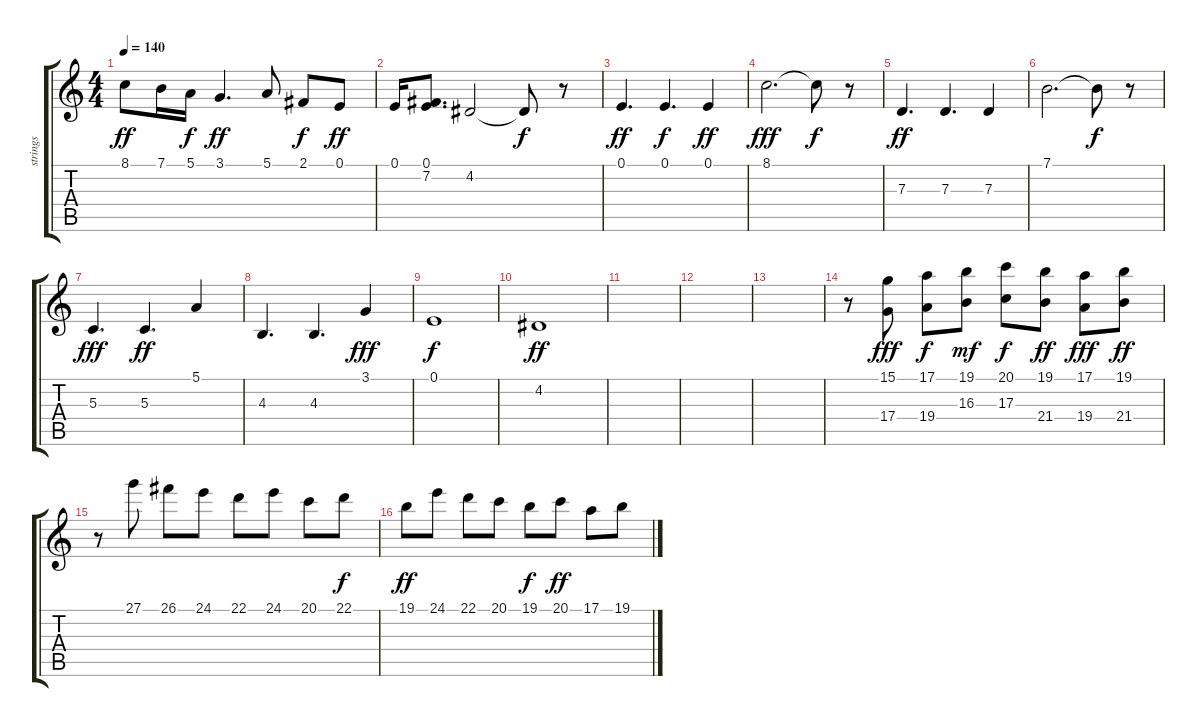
\track ("strings" "strings") {instrument stringensemble1}
\staff {score tabs}
\tuning (E4 B3 G3 D3 A2 E2) {hide}
\ts (4 4)
\tempo 140
\clef g2
\ks c
8.1.8{dy ff} 7.1.16 5.1.16{dy f} 3.1.4{d dy ff} 5.1.8 2.1.8{dy f} 0.1.8{dy ff} |
0.1.16 (0.1 7.2).8{d} 4.2.2 4.2{t}.8{dy f} r.8 |
0.1.4{d dy ff} 0.1.4{d dy f} 0.1.4{dy ff} |
8.1.2{d dy fff} 8.1{t}.8{dy f} r.8 |
7.3.4{d dy ff} 7.3.4{d} 7.3.4 |
7.1.2{d} 7.1{t}.8{dy f} r.8 |
5.3.4{d dy fff} 5.3.4{d dy ff} 5.1.4 |
4.3.4{d} 4.3.4{d} 3.1.4{dy fff} |
0.1.1{dy f} |
4.2.1{dy ff} |
|
|
|
r.8 (15.1 17.4).8{dy fff} (17.1 19.4).8{dy f} (19.1 16.3).8{dy mf} (20.1 17.3).8{dy f} (19.1 21.4).8{dy ff} (17.1 19.4).8{dy fff} (19.1 21.4).8{dy ff} |
r.8 27.1.8 26.1.8 24.1.8 22.1.8 24.1.8 20.1.8 22.1.8{dy f} |
19.1.8{dy ff} 24.1.8 22.1.8 20.1.8 19.1.8{dy f} 20.1.8{dy ff} 17.1.8 19.1.8
